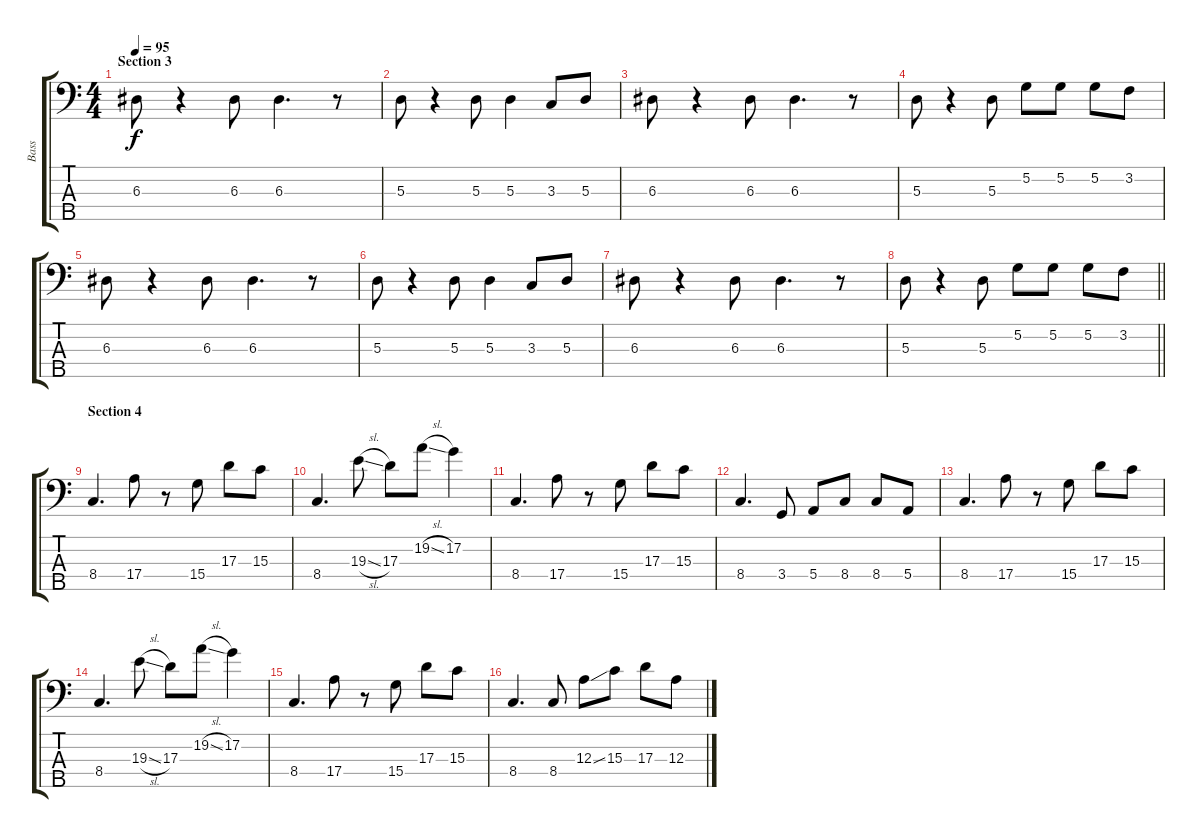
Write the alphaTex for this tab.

\track ("Bass" "Bass") {instrument electricbassfinger}
\staff {score tabs}
\tuning (G2 D2 A1 E1 B0) {hide}
\ts (4 4)
\section ("" "Section 3")
\tempo 95
\clef f4
\ks c
6.3.8{dy f} r.4 6.3.8 6.3.4{d} r.8 |
5.3.8 r.4 5.3.8 5.3.4 3.3.8 5.3.8 |
6.3.8 r.4 6.3.8 6.3.4{d} r.8 |
5.3.8 r.4 5.3.8 5.2.8 5.2.8 5.2.8 3.2.8 |
6.3.8 r.4 6.3.8 6.3.4{d} r.8 |
5.3.8 r.4 5.3.8 5.3.4 3.3.8 5.3.8 |
6.3.8 r.4 6.3.8 6.3.4{d} r.8 |
\barLineRight lightlight
5.3.8 r.4 5.3.8 5.2.8 5.2.8 5.2.8 3.2.8 |
\section ("" "Section 4")
8.4.4{d} 17.4.8 r.8 15.4.8 17.3.8 15.3.8 |
8.4.4{d} 19.3{sl}.8 17.3.8 19.2{sl}.8 17.2.4 |
8.4.4{d} 17.4.8 r.8 15.4.8 17.3.8 15.3.8 |
8.4.4{d} 3.4.8 5.4.8 8.4.8 8.4.8 5.4.8 |
8.4.4{d} 17.4.8 r.8 15.4.8 17.3.8 15.3.8 |
8.4.4{d} 19.3{sl}.8 17.3.8 19.2{sl}.8 17.2.4 |
8.4.4{d} 17.4.8 r.8 15.4.8 17.3.8 15.3.8 |
8.4.4{d} 8.4.8 12.3{ss}.8 15.3.8 17.3.8 12.3.8
